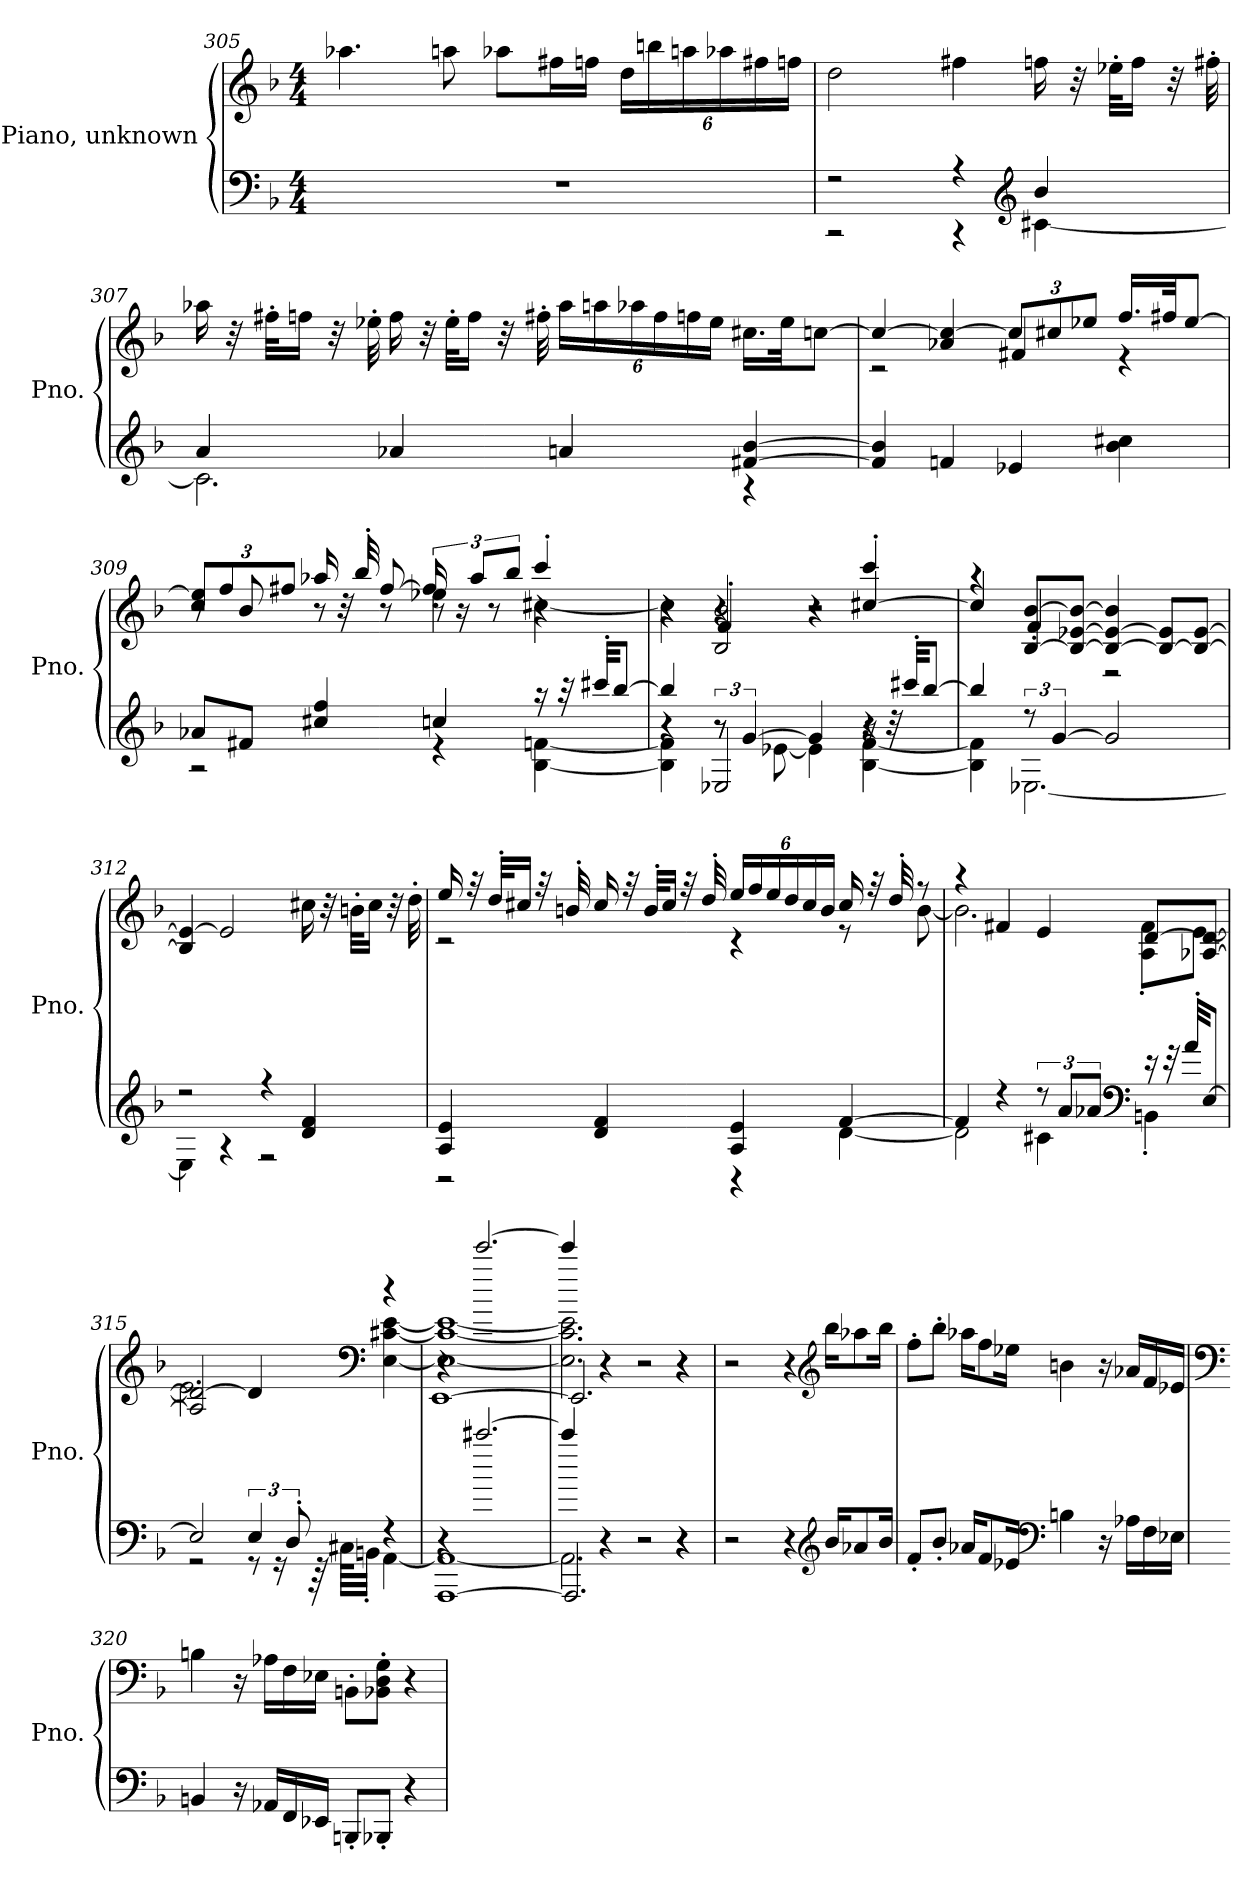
**kern	**kern
*part1	*part1
*staff2	*staff1
*I"Piano, unknown	*
*I'Pno.	*
*clefF4	*clefG2
*k[b-]	*k[b-]
*M4/4	*M4/4
=305	=305
1r	4.aa-X\
.	8aan\
.	8aa-X\L
.	16ff#X\L
.	16ffn\JJ
*	*Xbrackettup
.	24dd\LL
.	24bbn\
.	24aan\
.	24aa-X\
.	24ff#X\
.	24ffn\JJ
=306	=306
*^	*
2r	2r	2dd\
4r	4r	4ff#X\
*clefG2	*	*
4b-/	[4c#X\	16ffn\
.	.	32r
.	.	32ee-X'\KLL
.	.	16ff\JJ
.	.	32r
.	.	32ff#X'\
!!LO:PB:g=z
=307	=307	=307
4a/	2.c#\]	16aa-X\
.	.	32r
.	.	32ff#X'\KLL
.	.	16ffn\JJ
.	.	32r
.	.	32ee-X'\
4a-X/	.	16ff\
.	.	32r
.	.	32ee-'\KLL
.	.	16ff\JJ
.	.	32r
.	.	32ff#X'\
4an/	.	24aa-\LL
.	.	24aan\
.	.	24aa-X\
.	.	24ff#\
.	.	24ffn\
.	.	24ee-\JJ
[4f#X/ [4b-/	4r	16.cc#X\LL
.	.	32ee-\JK
.	.	[8ccn\J
*v	*v	*
=308	=308
*	*^
4f#/] 4b-/]	4cc/_	2r
4fn/	4a-X/ 4cc/_	.
4e-X/	12cc/L]	4f#X/
.	12cc#X/	.
.	12ee-X/J	.
4b-\ 4cc#X\	16.ff/LL	4r
.	32ff#X/JK	.
.	[8ee-/J	.
!!LO:LB:g=z
=309	=309	=309
*^	*	*^
8a-X/L	2r	12cc/ 12ee-/]L	2r	8r
.	.	12ff/	.	.
8f#X/J	.	.	.	8b-/
.	.	12ff#X/J	.	.
4cc#X/ 4ff/	.	16aa-X/	.	8r
.	.	32r	.	.
.	.	32bb-'/	.	.
.	.	8r	.	[8ff#/
*	*	*brackettup	*	*
4ccn/	4r	12r	4ee-X\	16ff#/]
.	.	.	.	16r
.	.	12aa-/L	.	.
.	.	.	.	8r
.	.	12bb-/J	.	.
16r	[4B-\ [4fn\	4ccc'/	[4cc#X\	4r
32r	.	.	.	.
32ccc#X'/KKL	.	.	.	.
[8bb-/J	.	.	.	.
=310	=310	=310	=310	=310
*	*^	*	*	*
4bb-/]	4B-\] 4f\]	4r	4r	4cc#\]	4r
12r	8r	2E-X/	2B-/ 2b-/	4r	4f'/
[6g/	.	.	.	.	.
.	[8e-X\	.	.	.	.
4g/]	4e-\]	.	.	2r	4r
16r	[4B-\ [4f\	4r	4ccc'/	.	[4cc#X/
32r	.	.	.	.	.
32ccc#X'/KKL	.	.	.	.	.
[8bb-/J	.	.	.	.	.
*	*v	*v	*	*	*
*	*	*	*v	*v
!!LO:LB:g=z
=311	=311	=311	=311
4bb-/]	4B-\] 4f\]	4r	4cc#/]
12r	[2.E-X\	[8B-/ [8b-/L	4f'/
[6g/	.	.	.
.	.	8B-/_ [8e-X/ 8b-/_J	.
2g/]	.	4B-/_ 4e-/_ 4b-/]	2r
.	.	8B-/_ 8e-/]L	.
.	.	8B-/_ [8e-/J	.
*	*	*v	*v
=312	=312	=312
2r	4E-\]	4B-/] 4e-/_
.	4r	2e-/]
4r	2r	.
4d/ 4f/	.	16cc#X\
.	.	32r
.	.	32bn'\KLL
.	.	16cc#\JJ
.	.	32r
.	.	32dd'\
!!LO:LB:g=z
=313	=313	=313
*	*	*^
4A/ 4e/	2r	16ee/	2r
.	.	32r	.
.	.	32dd'/KLL	.
.	.	16cc#X/JJ	.
.	.	32r	.
.	.	32bn'/	.
4d/ 4f/	.	16cc#/	.
.	.	32r	.
.	.	32b'/KLL	.
.	.	16cc#/JJ	.
.	.	32r	.
.	.	32dd'/	.
*	*	*Xbrackettup	*
4A/ 4e/	4r	24ee/LL	4r
.	.	24ff/	.
.	.	24ee/	.
.	.	24dd/	.
.	.	24cc#/	.
.	.	24b/JJ	.
[4f/	[4d\	16cc#/	8r
.	.	32r	.
.	.	32dd'/	.
.	.	8r	[8b\
=314	=314	=314	=314
4f/]	2d\]	4r	2.b\]
4r	.	4f#X/	.
12r	4c#X\	4e/	.
12a/L	.	.	.
12a-X/J	.	.	.
*clefF4	*	*	*
16r	4BBn'\	[8d/L	8A\' 8f#\'L
32r	.	.	.
32a-'/KKL	.	.	.
[8E/J	.	[8A-X/ 8d/_J	[8e\J
!!LO:LB:g=z	!!
=315	=315	=315	=315
2E/]	2r	2A-/] 2d/_	2.e\]
6E/	8r	4d/]	.
.	16r	.	.
12D'/	.	.	.
.	64r	.	.
.	64C#X\KLLL	.	.
.	32BBn'\JJJ	.	.
*	*	*clefF4	*
4r	[4AA\	4r	[4E\ [4c#X\ [4e\
=316	=316	=316	=316
*	*^	*	*^
4r	1AA_	[1AAA	4r	1E_ 1c#_ 1e_	[1EE
[2.ccc#X/	.	.	[2.eee/	.	.
=317	=317	=317	=317	=317	=317
4ccc#/]	2.AA\]	2.AAA/]	4eee/]	2.E\] 2.c#\] 2.e\]	2.EE/]
4r	.	.	4r	.	.
2r	.	.	2r	.	.
.	4r	4r	.	4r	4r
*v	*v	*v	*	*	*
*	*v	*v	*v
=318	=318
2r	2r
4r	4r
*clefG2	*clefG2
16b-/KL	16bb-\KL
8a-X/	8aa-X\
16b-/Jk	16bb-\Jk
!!LO:LB:g=z
=319	=319
8f'/L	8ff'\L
8b-'/J	8bb-'\J
16a-X/KL	16aa-X\KL
8f/	8ff\
16e-X/Jk	16ee-X\Jk
*clefF4	*
4Bn\	4bn\
16r	16r
16A-X\LL	16a-X/LL
16F\	16f/
16E-X\JJ	16e-X/JJ
=320	=320
*	*clefF4
4BBn/	4Bn\
16r	16r
16AA-X/LL	16A-X\LL
16FF/	16F\
16EE-X/JJ	16E-X\JJ
8BBBn'/L	8BBn'\L
8BBB-X'/J	8BB-X\' 8D\' 8G\'J
4r	4r
=	=
*-	*-
